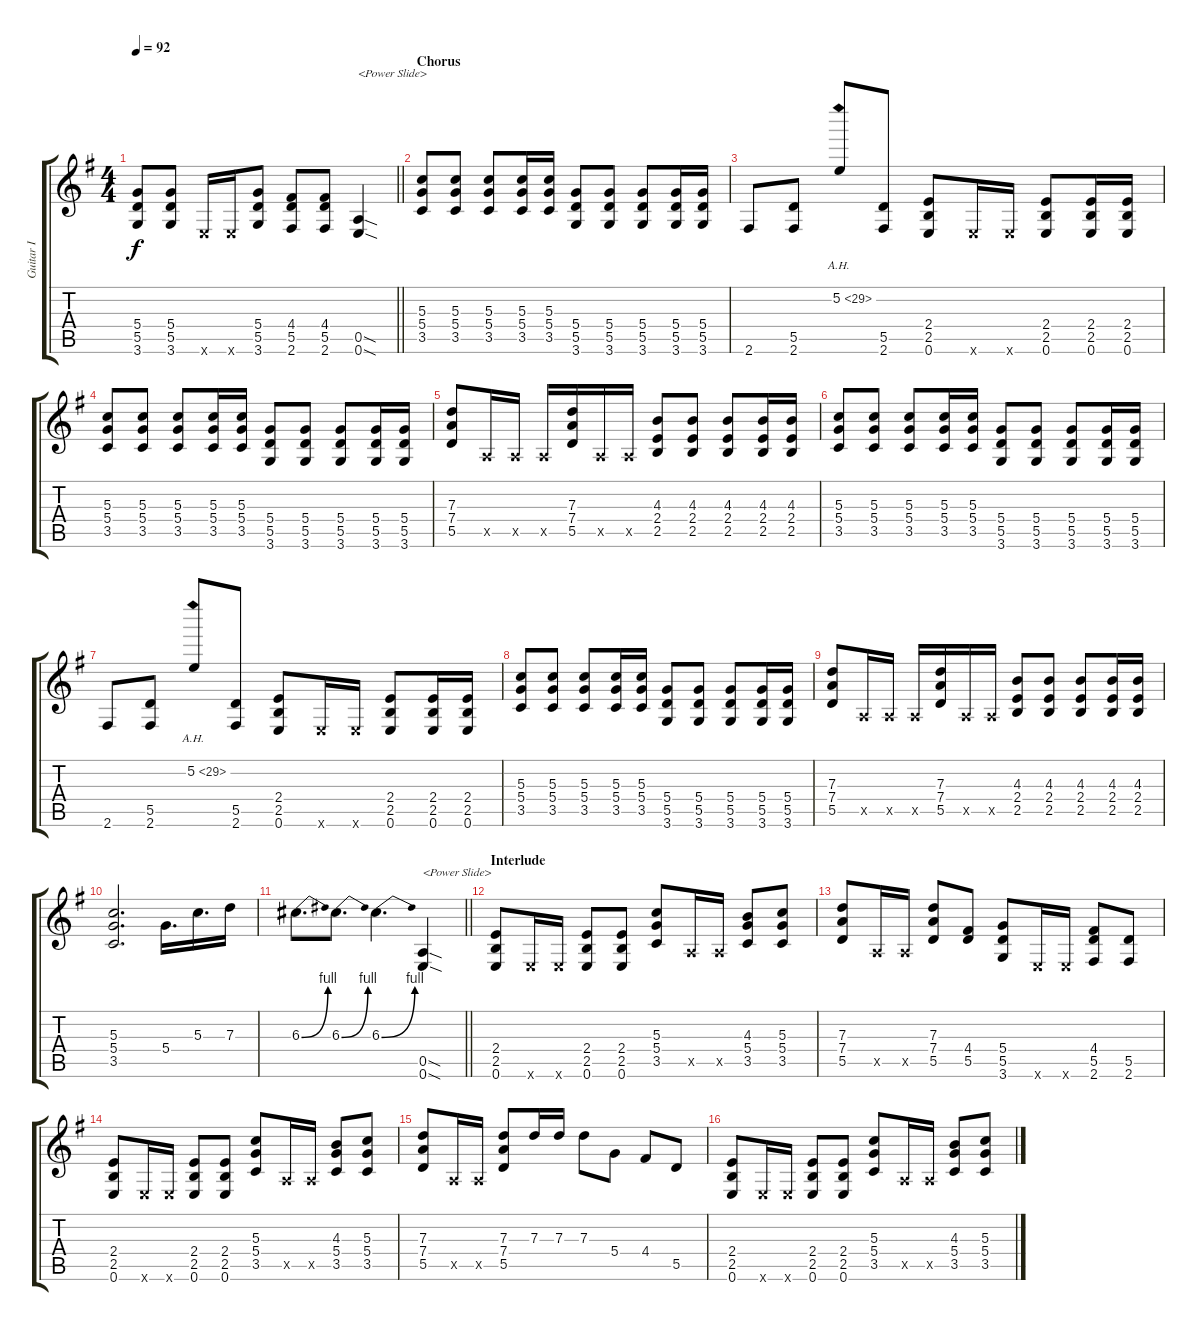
\track ("Guitar I" "Guitar I") {instrument overdrivenguitar}
\staff {score tabs}
\tuning (E4 B3 G3 D3 A2 E2) {hide}
\ts (4 4)
\tempo 92
\clef g2
\barLineRight lightlight
\ks g
(5.4 5.5 3.6).8{dy f} (5.4 5.5 3.6).8 0.6{x}.16 0.6{x}.16 (5.4 5.5 3.6).8 (4.4 5.5 2.6).8 (4.4 5.5 2.6).8 (0.5{sod} 0.6{sod}).4{txt "<Power Slide>"} |
\section ("" "Chorus")
(5.3 5.4 3.5).8 (5.3 5.4 3.5).8 (5.3 5.4 3.5).8 (5.3 5.4 3.5).16 (5.3 5.4 3.5).16 (5.4 5.5 3.6).8 (5.4 5.5 3.6).8 (5.4 5.5 3.6).8 (5.4 5.5 3.6).16 (5.4 5.5 3.6).16 |
2.6.8 (5.5 2.6).8 5.2{ah 24}.8 (5.5 2.6).8 (2.4 2.5 0.6).8 0.6{x}.16 0.6{x}.16 (2.4 2.5 0.6).8 (2.4 2.5 0.6).16 (2.4 2.5 0.6).16 |
(5.3 5.4 3.5).8 (5.3 5.4 3.5).8 (5.3 5.4 3.5).8 (5.3 5.4 3.5).16 (5.3 5.4 3.5).16 (5.4 5.5 3.6).8 (5.4 5.5 3.6).8 (5.4 5.5 3.6).8 (5.4 5.5 3.6).16 (5.4 5.5 3.6).16 |
(7.3 7.4 5.5).8 0.5{x}.16 0.5{x}.16 0.5{x}.16 (7.3 7.4 5.5).16 0.5{x}.16 0.5{x}.16 (4.3 2.4 2.5).8 (4.3 2.4 2.5).8 (4.3 2.4 2.5).8 (4.3 2.4 2.5).16 (4.3 2.4 2.5).16 |
(5.3 5.4 3.5).8 (5.3 5.4 3.5).8 (5.3 5.4 3.5).8 (5.3 5.4 3.5).16 (5.3 5.4 3.5).16 (5.4 5.5 3.6).8 (5.4 5.5 3.6).8 (5.4 5.5 3.6).8 (5.4 5.5 3.6).16 (5.4 5.5 3.6).16 |
2.6.8 (5.5 2.6).8 5.2{ah 24}.8 (5.5 2.6).8 (2.4 2.5 0.6).8 0.6{x}.16 0.6{x}.16 (2.4 2.5 0.6).8 (2.4 2.5 0.6).16 (2.4 2.5 0.6).16 |
(5.3 5.4 3.5).8 (5.3 5.4 3.5).8 (5.3 5.4 3.5).8 (5.3 5.4 3.5).16 (5.3 5.4 3.5).16 (5.4 5.5 3.6).8 (5.4 5.5 3.6).8 (5.4 5.5 3.6).8 (5.4 5.5 3.6).16 (5.4 5.5 3.6).16 |
(7.3 7.4 5.5).8 0.5{x}.16 0.5{x}.16 0.5{x}.16 (7.3 7.4 5.5).16 0.5{x}.16 0.5{x}.16 (4.3 2.4 2.5).8 (4.3 2.4 2.5).8 (4.3 2.4 2.5).8 (4.3 2.4 2.5).16 (4.3 2.4 2.5).16 |
(5.3 5.4 3.5).2{d} 5.4.16{d} 5.3.16{d} 7.3.16 |
\barLineRight lightlight
6.3{be (bend 0 0 60 4)}.8{d} 6.3{be (bend 0 0 60 4)}.8{d} 6.3{be (bend 0 0 60 4)}.4{d} (0.5{sod} 0.6{sod}).4{txt "<Power Slide>"} |
\section ("" "Interlude")
(2.4 2.5 0.6).8 0.6{x}.16 0.6{x}.16 (2.4 2.5 0.6).8 (2.4 2.5 0.6).8 (5.3 5.4 3.5).8 0.5{x}.16 0.5{x}.16 (4.3 5.4 3.5).8 (5.3 5.4 3.5).8 |
(7.3 7.4 5.5).8 0.5{x}.16 0.5{x}.16 (7.3 7.4 5.5).8 (4.4 5.5).8 (5.4 5.5 3.6).8 0.6{x}.16 0.6{x}.16 (4.4 5.5 2.6).8 (5.5 2.6).8 |
(2.4 2.5 0.6).8 0.6{x}.16 0.6{x}.16 (2.4 2.5 0.6).8 (2.4 2.5 0.6).8 (5.3 5.4 3.5).8 0.5{x}.16 0.5{x}.16 (4.3 5.4 3.5).8 (5.3 5.4 3.5).8 |
(7.3 7.4 5.5).8 0.5{x}.16 0.5{x}.16 (7.3 7.4 5.5).8 7.3.16 7.3.16 7.3.8 5.4.8 4.4.8 5.5.8 |
(2.4 2.5 0.6).8 0.6{x}.16 0.6{x}.16 (2.4 2.5 0.6).8 (2.4 2.5 0.6).8 (5.3 5.4 3.5).8 0.5{x}.16 0.5{x}.16 (4.3 5.4 3.5).8 (5.3 5.4 3.5).8
